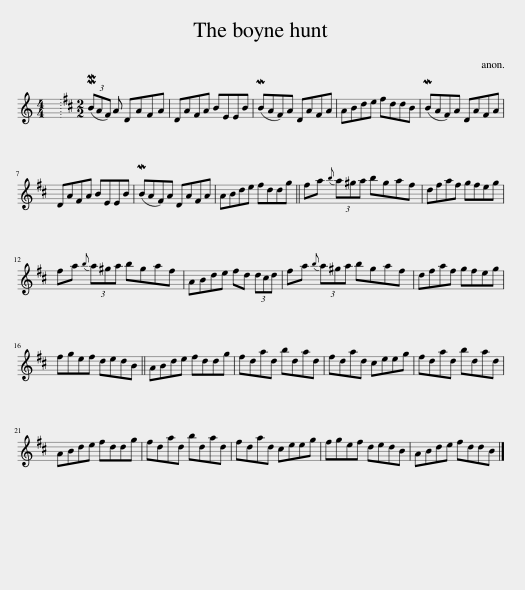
X:1
L:1/8
M:4/4
I:linebreak $
K:C
V:1 treble
V:1
 x8 |[K:Bmin][M:2/2] (3(MBAF) A DAFA | DAFA BEEB | (MBAF)A DAFA | ABde fddB | %5
 (MBAF)A DAFA |$ DAFA BEEB | (MBAF)A DAFA | ABde fddg || fa{b} (3a^ga bgaf | %10
 dfaf gfeg |$ fa{b} (3a^ga bgaf | ABde fd (3dcd | fa{b} (3a^ga bgaf | dfaf gfeg |$ %15
 fgef dedB || ABde fddg | fdad bdad | fdad ceeg | fdad bdad |$ %20
 ABde fddg | fdad bdad | fdad ceeg | fgef dedB | ABde fddB |] %25
